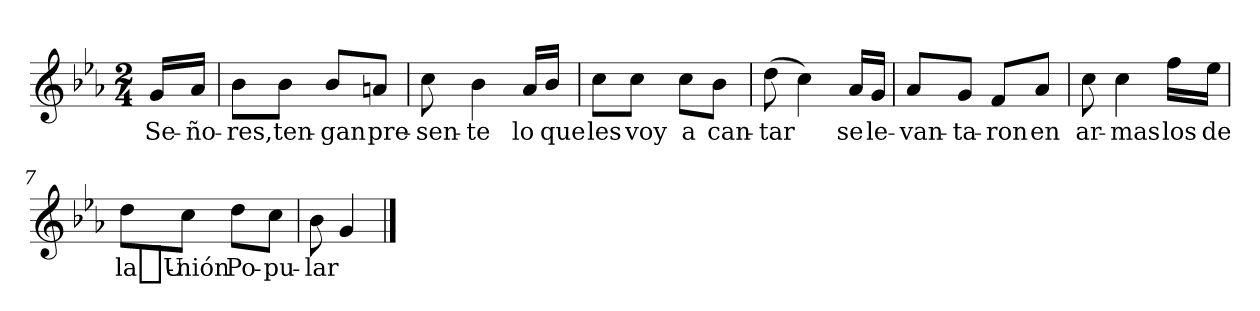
**kern	**text
*part1	*part1
*staff1	*staff1
*clefG2	*
*k[b-e-a-]	*
*E-:	*
*M2/4	*
=	=
16gi/LL	Se-
16a-i/JJ	-ño-
=1	=1
8b-i\L	-res,
8b-i\J	ten-
8b-i/L	-gan
8ani/J	pre-
=2	=2
8cci\	-sen-
4b-i\	-te
16a-i/LL	lo
16b-i/JJ	que
=3	=3
8cci\L	les
8cci\J	voy
8cci\L	a
8b-i\J	can-
=4	=4
(8ddi\	-tar
4cci\)	.
16a-i/LL	se
16gi/JJ	le-
!!LO:LB:g=z
=5	=5
8a-i/L	-van-
8gi/J	-ta-
8fi/L	-ron
8a-i/J	en
=6	=6
8cci\	ar-
4cci\	-mas
16ffi\LL	los
16ee-i\JJ	de
=7	=7
8ddi\L	la_U-
8cci\J	-nión
8ddi\L	Po-
8cci\J	-pu-
=8	=8
8b-i\	-lar
4gi/	.
==	==
*-	*-
